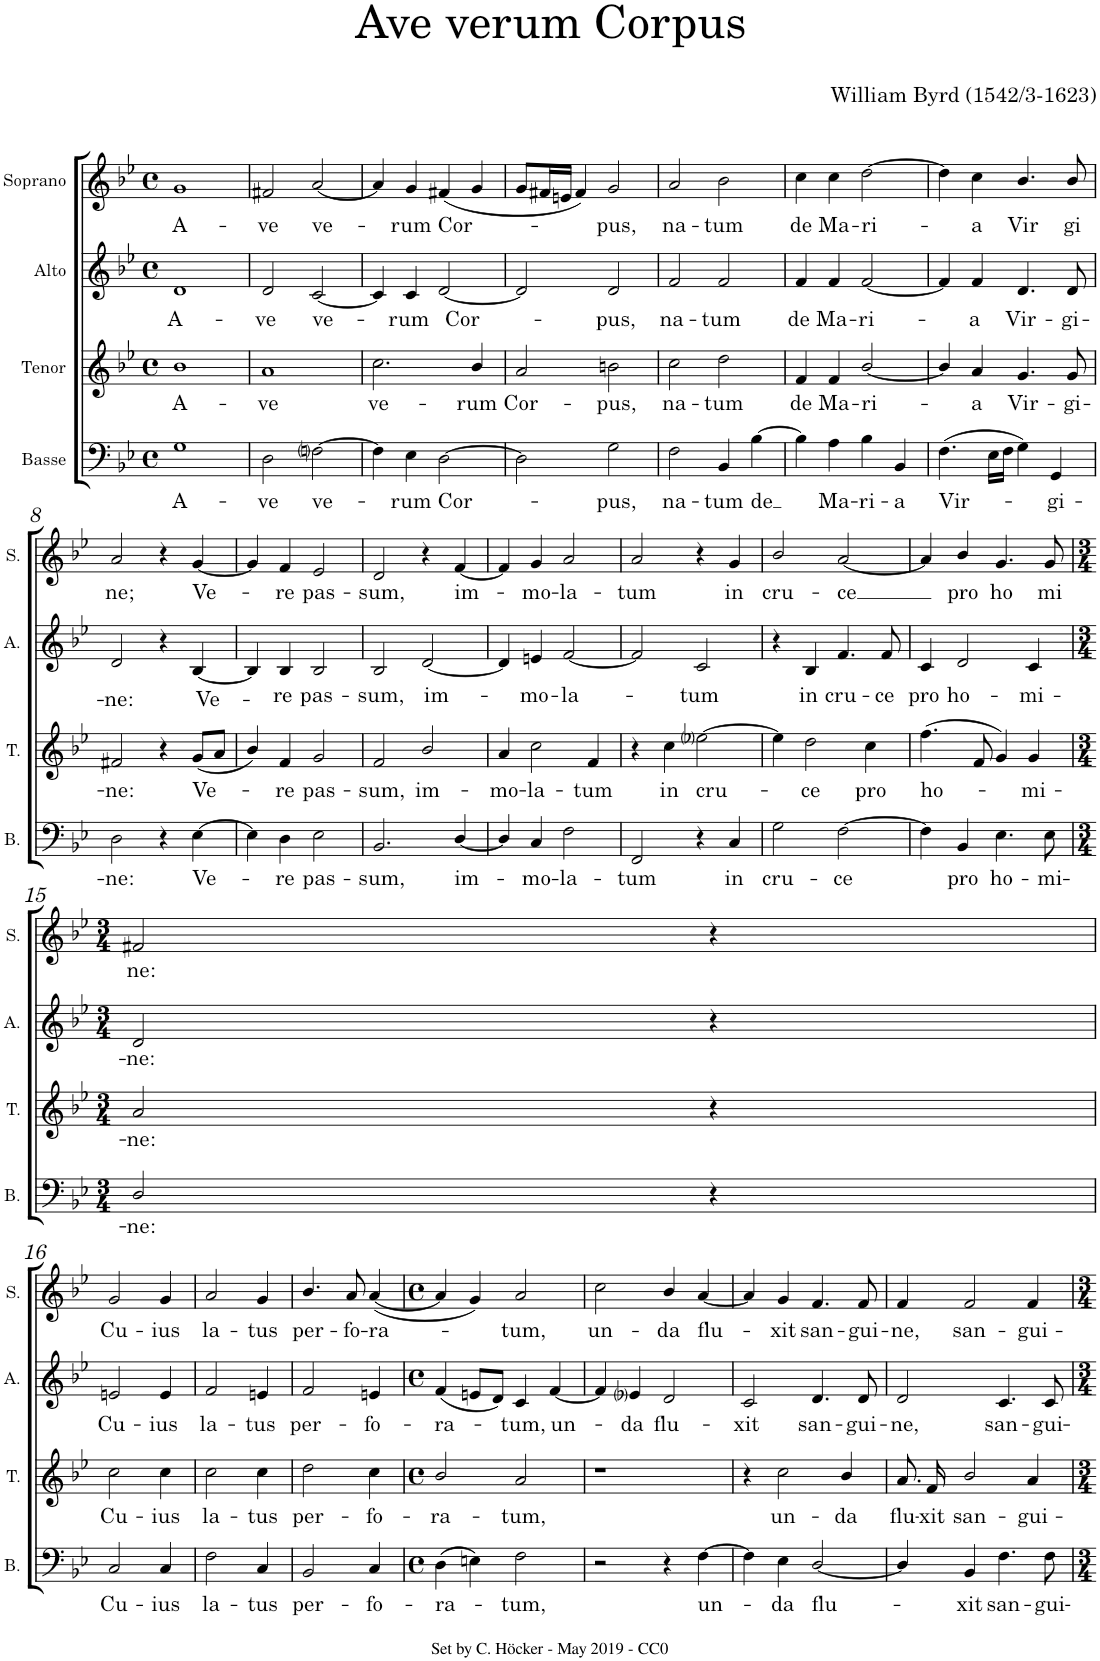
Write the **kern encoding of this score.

**kern	**text	**kern	**text	**kern	**text	**kern	**text
*part4	*part4	*part3	*part3	*part2	*part2	*part1	*part1
*staff4	*staff4	*staff3	*staff3	*staff2	*staff2	*staff1	*staff1
*I"Basse	*	*I"Tenor	*	*I"Alto	*	*I"Soprano	*
*I'B.	*	*I'T.	*	*I'A.	*	*I'S.	*
*clefF4	*	*clefG2	*	*clefG2	*	*clefG2	*
*k[b-e-]	*	*k[b-e-]	*	*k[b-e-]	*	*k[b-e-]	*
*M4/4	*	*M4/4	*	*M4/4	*	*M4/4	*
*met(c)	*	*met(c)	*	*met(c)	*	*met(c)	*
=1	=1	=1	=1	=1	=1	=1	=1
!	!LO:LY:b	!	!LO:LY:b	!	!LO:LY:b	!	!LO:LY:b
1G	A-	1b-	A-	1d	A-	1g	A-
=2	=2	=2	=2	=2	=2	=2	=2
!	!LO:LY:b	!	!LO:LY:b	!	!LO:LY:b	!	!LO:LY:b
2D\	-ve	1a	-ve	2d/	-ve	2f#X/	-ve
!	!LO:LY:b	!	!	!	!LO:LY:b	!	!LO:LY:b
[2Fni\	ve-	.	.	[2c/	ve-	[2a/	-ve-
=3	=3	=3	=3	=3	=3	=3	=3
!	!	!	!LO:LY:b	!	!	!	!
4F\]	.	2.cc\	ve-	4c/]	.	4a/]	.
!	!LO:LY:b	!	!	!	!LO:LY:b	!	!LO:LY:b
4E-\	-rum	.	.	4c/	-rum	4g/	-rum
!	!LO:LY:b	!	!	!	!LO:LY:b	!	!LO:LY:b
[2D\	Cor-	.	.	[2d/	Cor-	(4f#X/	Cor-
!	!	!	!LO:LY:b	!	!	!	!
.	.	4b-/	-rum	.	.	4g/	.
=4	=4	=4	=4	=4	=4	=4	=4
!	!	!	!LO:LY:b	!	!	!	!
2D\]	.	2a/	Cor-	2d/]	.	8g/L	.
.	.	.	.	.	.	16f#X/L	.
.	.	.	.	.	.	16en/JJ	.
.	.	.	.	.	.	4f#/)	.
!	!LO:LY:b	!	!LO:LY:b	!	!LO:LY:b	!	!LO:LY:b
2G\	-pus,	2bn\	-pus,	2d/	-pus,	2g/	-pus,
=5	=5	=5	=5	=5	=5	=5	=5
!	!LO:LY:b	!	!LO:LY:b	!	!LO:LY:b	!	!LO:LY:b
2F\	na-	2cc\	na-	2f/	na-	2a/	na-
!	!LO:LY:b	!	!LO:LY:b	!	!LO:LY:b	!	!LO:LY:b
4BB-/	-tum	2dd\	-tum	2f/	-tum	2b-\	-tum
!	!LO:LY:b	!	!	!	!	!	!
[4B-\	de	.	.	.	.	.	.
=6	=6	=6	=6	=6	=6	=6	=6
!	!	!	!LO:LY:b	!	!LO:LY:b	!	!LO:LY:b
4B-\]	.	4f/	de	4f/	de	4cc\	de
!	!LO:LY:b	!	!LO:LY:b	!	!LO:LY:b	!	!LO:LY:b
4A\	Ma-	4f/	Ma-	4f/	Ma-	4cc\	Ma-
!	!LO:LY:b	!	!LO:LY:b	!	!LO:LY:b	!	!LO:LY:b
4B-\	-ri-	[2b-/	-ri-	[2f/	-ri-	[2dd\	-ri-
!	!LO:LY:b	!	!	!	!	!	!
4BB-/	-a	.	.	.	.	.	.
=7	=7	=7	=7	=7	=7	=7	=7
!	!LO:LY:b	!	!	!	!	!	!
(4.F\	Vir-	4b-/]	.	4f/]	.	4dd\]	.
!	!	!	!LO:LY:b	!	!LO:LY:b	!	!LO:LY:b
.	.	4a/	-a	4f/	-a	4cc\	-a
16E-\LL	.	.	.	.	.	.	.
16F\JJ	.	.	.	.	.	.	.
!	!	!	!LO:LY:b	!	!LO:LY:b	!	!LO:LY:b
4G\)	.	4.g/	Vir-	4.d/	Vir-	4.b-/	Vir
!	!LO:LY:b	!	!	!	!	!	!
4GG/	-gi-	.	.	.	.	.	.
!	!	!	!LO:LY:b	!	!LO:LY:b	!	!LO:LY:b
.	.	8g/	-gi-	8d/	-gi-	8b-/	gi
!!LO:LB:g=z
=8	=8	=8	=8	=8	=8	=8	=8
!	!LO:LY:b	!	!LO:LY:b	!	!LO:LY:b	!	!LO:LY:b
2D\	-ne:	2f#X/	-ne:	2d/	-ne:	2a/	ne;
4r	.	4r	.	4r	.	4r	.
!	!LO:LY:b	!	!LO:LY:b	!	!LO:LY:b	!	!LO:LY:b
[4E-\	Ve-	(8g/L	Ve-	[4B-/	Ve-	[4g/	Ve-
.	.	8a/J	.	.	.	.	.
=9	=9	=9	=9	=9	=9	=9	=9
4E-\]	.	4b-/)	.	4B-/]	.	4g/]	.
!	!LO:LY:b	!	!LO:LY:b	!	!LO:LY:b	!	!LO:LY:b
4D\	-re	4f/	-re	4B-/	-re	4f/	-re
!	!LO:LY:b	!	!LO:LY:b	!	!LO:LY:b	!	!LO:LY:b
2E-\	pas-	2g/	pas-	2B-/	pas-	2e-/	pas-
=10	=10	=10	=10	=10	=10	=10	=10
!	!LO:LY:b	!	!LO:LY:b	!	!LO:LY:b	!	!LO:LY:b
2.BB-/	-sum,	2f/	-sum,	2B-/	-sum,	2d/	-sum,
!	!	!	!LO:LY:b	!	!LO:LY:b	!	!
.	.	2b-/	im-	[2d/	im-	4r	.
!	!LO:LY:b	!	!	!	!	!	!LO:LY:b
[4D/	im-	.	.	.	.	[4f/	im-
=11	=11	=11	=11	=11	=11	=11	=11
!	!	!	!LO:LY:b	!	!	!	!
4D/]	.	4a/	-mo-	4d/]	.	4f/]	.
!	!LO:LY:b	!	!LO:LY:b	!	!LO:LY:b	!	!LO:LY:b
4C/	-mo-	2cc\	-la-	4en/	-mo-	4g/	-mo-
!	!LO:LY:b	!	!	!	!LO:LY:b	!	!LO:LY:b
2F\	-la-	.	.	[2f/	-la-	2a/	-la-
!	!	!	!LO:LY:b	!	!	!	!
.	.	4f/	-tum	.	.	.	.
=12	=12	=12	=12	=12	=12	=12	=12
!	!LO:LY:b	!	!	!	!	!	!LO:LY:b
2FF/	-tum	4r	.	2f/]	.	2a/	-tum
!	!	!	!LO:LY:b	!	!	!	!
.	.	4cc\	in	.	.	.	.
!	!	!	!LO:LY:b	!	!LO:LY:b	!	!
4r	.	[2ee-i\	cru-	2c/	-tum	4r	.
!	!LO:LY:b	!	!	!	!	!	!LO:LY:b
4C/	in	.	.	.	.	4g/	in
=13	=13	=13	=13	=13	=13	=13	=13
!	!LO:LY:b	!	!	!	!	!	!LO:LY:b
2G\	cru-	4ee-\]	.	4r	.	2b-/	cru-
!	!	!	!LO:LY:b	!	!LO:LY:b	!	!
.	.	2dd\	-ce	4B-/	in	.	.
!	!LO:LY:b	!	!	!	!LO:LY:b	!	!LO:LY:b
[2F\	-ce	.	.	4.f/	cru-	[2a/	-ce
!	!	!	!LO:LY:b	!	!	!	!
.	.	4cc\	pro	.	.	.	.
!	!	!	!	!	!LO:LY:b	!	!
.	.	.	.	8f/	-ce	.	.
=14	=14	=14	=14	=14	=14	=14	=14
!	!	!	!LO:LY:b	!	!LO:LY:b	!	!
4F\]	.	(4.ff\	ho-	4c/	pro	4a/]	.
!	!LO:LY:b	!	!	!	!LO:LY:b	!	!LO:LY:b
4BB-/	pro	.	.	2d/	ho-	4b-/	pro
.	.	8f/	.	.	.	.	.
!	!LO:LY:b	!	!	!	!	!	!LO:LY:b
4.E-\	ho-	4g/)	.	.	.	4.g/	ho
!	!	!	!LO:LY:b	!	!LO:LY:b	!	!
.	.	4g/	-mi-	4c/	-mi-	.	.
!	!LO:LY:b	!	!	!	!	!	!LO:LY:b
8E-\	-mi-	.	.	.	.	8g/	mi
!!LO:LB:g=z
=15	=15	=15	=15	=15	=15	=15	=15
*M3/4	*	*M3/4	*	*M3/4	*	*M3/4	*
!	!LO:LY:b	!	!LO:LY:b	!	!LO:LY:b	!	!LO:LY:b
2D/	-ne:	2a/	-ne:	2d/	-ne:	2f#X/	ne:
4r	.	4r	.	4r	.	4r	.
!!LO:LB:g=z
=16	=16	=16	=16	=16	=16	=16	=16
!	!LO:LY:b	!	!LO:LY:b	!	!LO:LY:b	!	!LO:LY:b
2C/	Cu-	2cc\	Cu-	2en/	Cu-	2g/	Cu-
!	!LO:LY:b	!	!LO:LY:b	!	!LO:LY:b	!	!LO:LY:b
4C/	-ius	4cc\	-ius	4e/	-ius	4g/	-ius
=17	=17	=17	=17	=17	=17	=17	=17
!	!LO:LY:b	!	!LO:LY:b	!	!LO:LY:b	!	!LO:LY:b
2F\	la-	2cc\	la-	2f/	la-	2a/	la-
!	!LO:LY:b	!	!LO:LY:b	!	!LO:LY:b	!	!LO:LY:b
4C/	-tus	4cc\	-tus	4en/	-tus	4g/	-tus
=18	=18	=18	=18	=18	=18	=18	=18
!	!LO:LY:b	!	!LO:LY:b	!	!LO:LY:b	!	!LO:LY:b
2BB-/	per-	2dd\	per-	2f/	per-	4.b-/	per-
!	!	!	!	!	!	!	!LO:LY:b
.	.	.	.	.	.	8a/	-fo-
!	!LO:LY:b	!	!LO:LY:b	!	!LO:LY:b	!	!LO:LY:b
4C/	-fo-	4cc\	-fo-	4en/	-fo-	([4a/	-ra-
=19	=19	=19	=19	=19	=19	=19	=19
*M4/4	*	*M4/4	*	*M4/4	*	*M4/4	*
*met(c)	*	*met(c)	*	*met(c)	*	*met(c)	*
!	!LO:LY:b	!	!LO:LY:b	!	!LO:LY:b	!	!
(4D\	-ra-	2b-/	-ra-	(4f/	-ra-	4a/]	.
4En\)	.	.	.	8en/L	.	4g/)	.
.	.	.	.	8d/J)	.	.	.
!	!LO:LY:b	!	!LO:LY:b	!	!LO:LY:b	!	!LO:LY:b
2F\	-tum,	2a/	-tum,	4c/	-tum,	2a/	-tum,
!	!	!	!	!	!LO:LY:b	!	!
.	.	.	.	[4f/	un-	.	.
=20	=20	=20	=20	=20	=20	=20	=20
!	!	!	!	!	!	!	!LO:LY:b
2r	.	1r	.	4f/]	.	2cc\	un-
!	!	!	!	!	!LO:LY:b	!	!
.	.	.	.	4e-i/	-da	.	.
!	!	!	!	!	!LO:LY:b	!	!LO:LY:b
4r	.	.	.	2d/	flu-	4b-/	-da
!	!LO:LY:b	!	!	!	!	!	!LO:LY:b
[4F\	un-	.	.	.	.	[4a/	flu-
=21	=21	=21	=21	=21	=21	=21	=21
!	!	!	!	!	!LO:LY:b	!	!
4F\]	.	4r	.	2c/	-xit	4a/]	.
!	!LO:LY:b	!	!LO:LY:b	!	!	!	!LO:LY:b
4E-\	-da	2cc\	un-	.	.	4g/	-xit
!	!LO:LY:b	!	!	!	!LO:LY:b	!	!LO:LY:b
[2D/	flu-	.	.	4.d/	san-	4.f/	san-
!	!	!	!LO:LY:b	!	!	!	!
.	.	4b-/	-da	.	.	.	.
!	!	!	!	!	!LO:LY:b	!	!LO:LY:b
.	.	.	.	8d/	-gui-	8f/	-gui-
=22	=22	=22	=22	=22	=22	=22	=22
!	!	!	!LO:LY:b	!	!LO:LY:b	!	!LO:LY:b
4D/]	.	8.a/	flu-	2d/	-ne,	4f/	-ne,
!	!	!	!LO:LY:b	!	!	!	!
.	.	16f/	-xit	.	.	.	.
!	!LO:LY:b	!	!LO:LY:b	!	!	!	!LO:LY:b
4BB-/	-xit	2b-/	san-	.	.	2f/	san-
!	!LO:LY:b	!	!	!	!LO:LY:b	!	!
4.F\	san-	.	.	4.c/	san-	.	.
!	!	!	!LO:LY:b	!	!	!	!LO:LY:b
.	.	4a/	-gui-	.	.	4f/	-gui-
!	!LO:LY:b	!	!	!	!LO:LY:b	!	!
8F\	-gui-	.	.	8c/	-gui-	.	.
=	=	=	=	=	=	=	=
*-	*-	*-	*-	*-	*-	*-	*-
